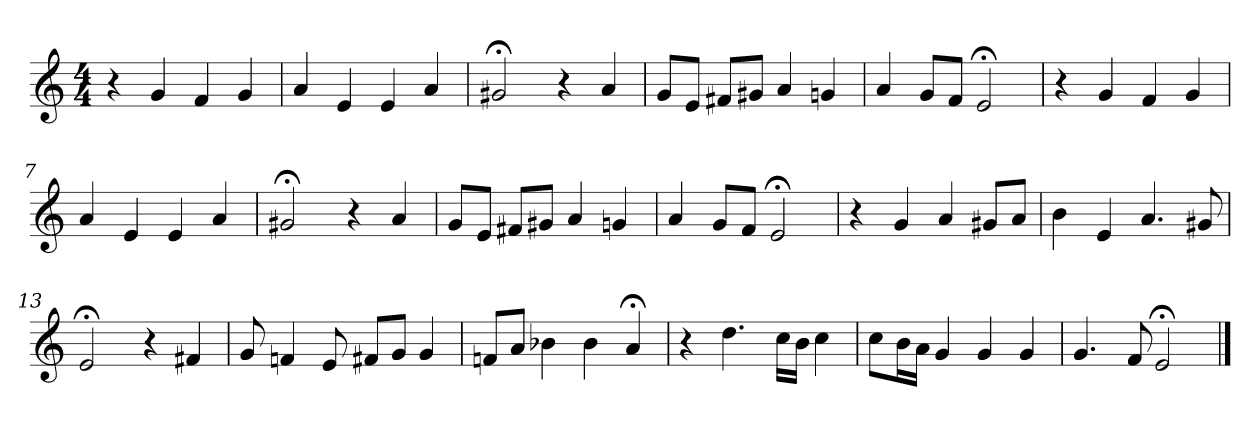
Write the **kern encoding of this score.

**kern
*part1
*staff1
*clefG2
*k[]
*C:
*M4/4
=1
4r
4g
4f
4g
=2
4a
4e
4e
4a
=3
2g#X;<
4r
4a
=4
8g/L
8e/J
8f#X/L
8g#X/J
4a
4gn
=5
4a
8g/L
8f/J
2e;<
=6
4r
4g
4f
4g
=7
4a
4e
4e
4a
=8
2g#X;<
4r
4a
=9
8g/L
8e/J
8f#X/L
8g#X/J
4a
4gn
=10
4a
8g/L
8f/J
2e;<
=11
4r
4g
4a
8g#X/L
8a/J
=12
4b
4e
4.a
8g#X
=13
2e;<
4r
4f#X
=14
8g
4fn
8e
8f#X/L
8g/J
4g
=15
8fn/L
8a/J
4b-X
4b-
4a;<
=16
4r
4.dd
16cc\LL
16b\JJ
4cc
=17
8cc\L
16b\L
16a\JJ
4g
4g
4g
=18
4.g
8f
2e;<
==
*-
